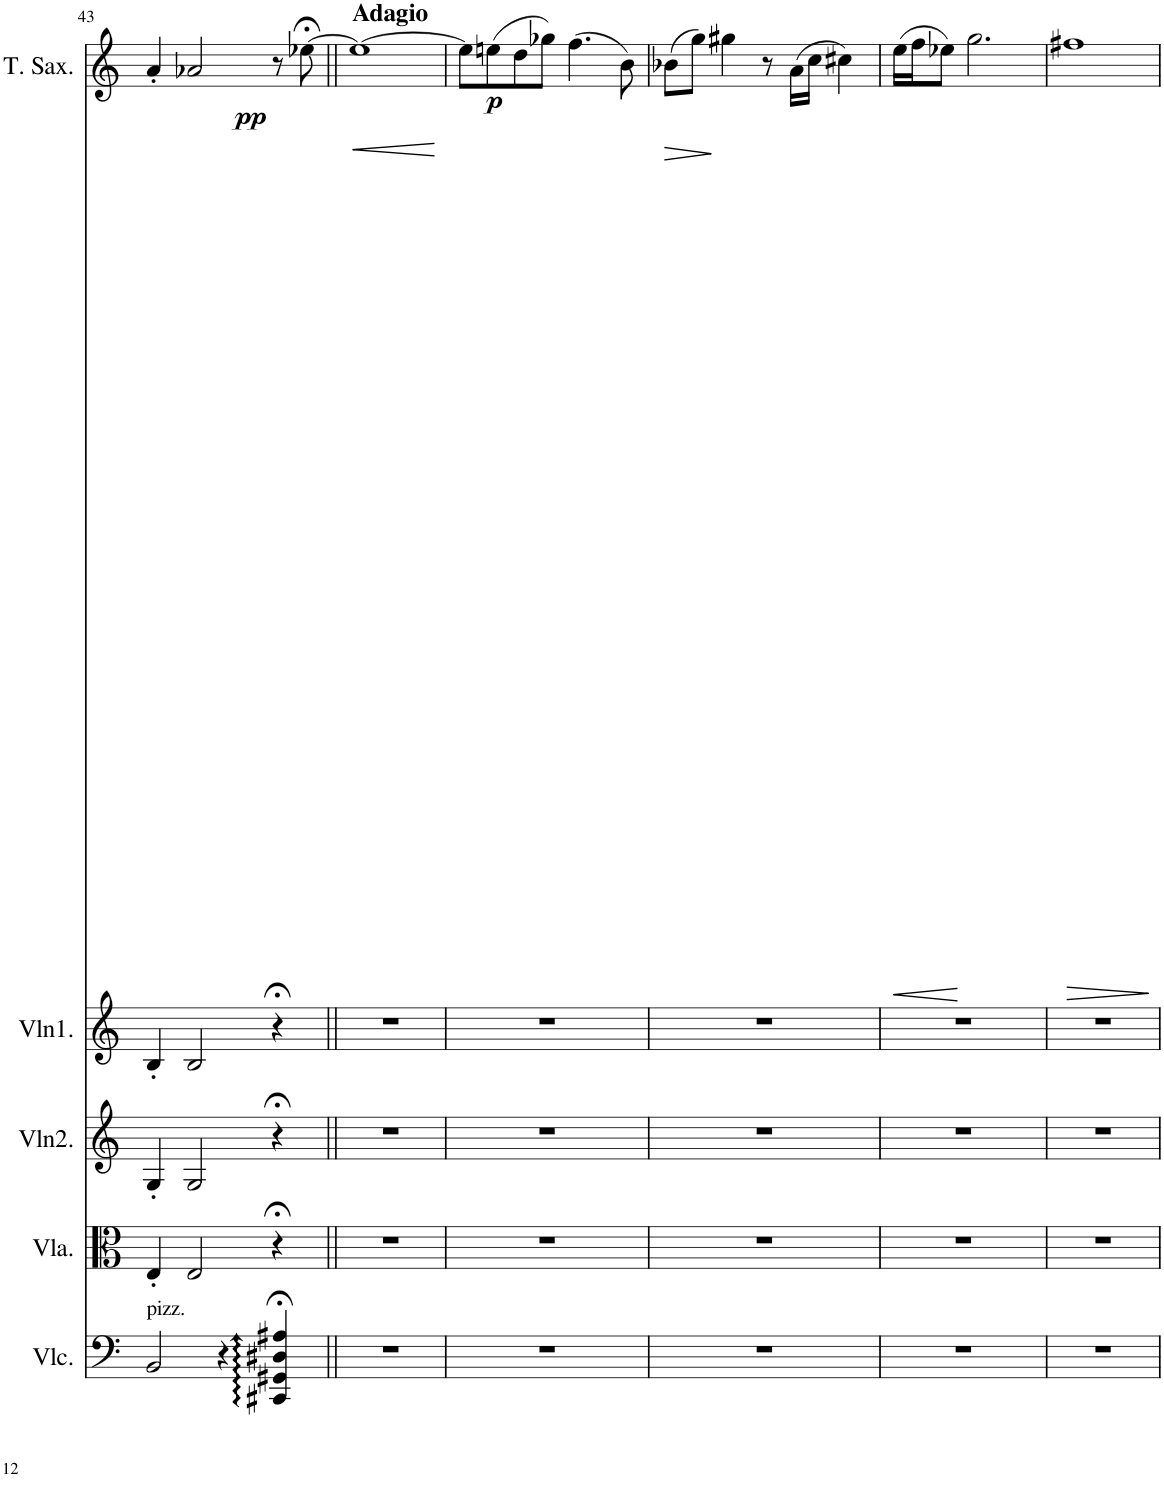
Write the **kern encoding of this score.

**kern	**dynam	**kern	**kern	**kern	**kern	**dynam
*part5	*part5	*part4	*part3	*part2	*part1	*part1
*staff5	*staff5	*staff4	*staff3	*staff2	*staff1	*staff1
*I"Violoncello	*	*I"Viola	*I"Violin 2	*I"Violin 1	*I"Tenor Sax	*
*I'Vlc.	*	*I'Vla.	*I'Vln2.	*I'Vln1.	*I'T. Sax.	*
!!LO:PB:g=z
*clefF4	*	*clefC3	*clefG2	*clefG2	*clefG2	*
*	*	*	*	*	*Trd8c14	*
*k[]	*	*k[]	*k[]	*k[]	*k[]	*
*M4/4	*	*M4/4	*M4/4	*M4/4	*M4/4	*
=43	=43	=43	=43	=43	=43	=43
!LO:TX:a:t=pizz.	!	!	!	!	!	!
2BB/	.	4E'/	4G'/	4B'/	4a'/	.
!	!	!	!	!	!	!LO:DY:b
.	.	2E/	2G/	2B/	2a-X/	pp
4r	.	.	.	.	.	.
!	!LO:DY:b	!	!	!	!	!
4CC#X/;< 4GG#X/;< 4D#X/;< 4A#X/;<	p	4r;<	4r;<	4r;<	8r	.
!	!	!	!	!	!	!LO:DY:b
.	.	.	.	.	[8ee-X;<\	p
=44||	=44||	=44||	=44||	=44||	=44||	=44||
!	!	!	!	!	!LO:TX:a:B:t=Adagio	!
!	!	!	!	!	!	!LO:HP:b
1r	.	1r	1r	1r	1ee->_	<
.	.	.	.	.	.	[
=45	=45	=45	=45	=45	=45	=45
1r	.	1r	1r	1r	8ee-\L]	.
.	.	.	.	.	(8een\	.
.	.	.	.	.	8dd\	.
.	.	.	.	.	8gg-X\J)	.
.	.	.	.	.	(4.ff\	.
.	.	.	.	.	8b\)	.
=46	=46	=46	=46	=46	=46	=46
!	!	!	!	!	!	!LO:HP:b
1r	.	1r	1r	1r	(8b-X\L	>
.	.	.	.	.	8gg\J)	.
.	.	.	.	.	4gg#X\	]
.	.	.	.	.	8r	.
.	.	.	.	.	(16a\LL	.
.	.	.	.	.	16cc\JJ	.
.	.	.	.	.	4cc#X\)	.
=47	=47	=47	=47	=47	=47	=47
!	!	!	!	!	!	!LO:HP:b
1r	.	1r	1r	1r	(16ee\LL	<
.	.	.	.	.	16ff\J	.
.	.	.	.	.	8ee-X\J)	.
.	.	.	.	.	2.gg\	[
=48	=48	=48	=48	=48	=48	=48
!	!	!	!	!	!	!LO:HP:b
1r	.	1r	1r	1r	1ff#X	>
.	.	.	.	.	.	]
=	=	=	=	=	=	=
*-	*-	*-	*-	*-	*-	*-
